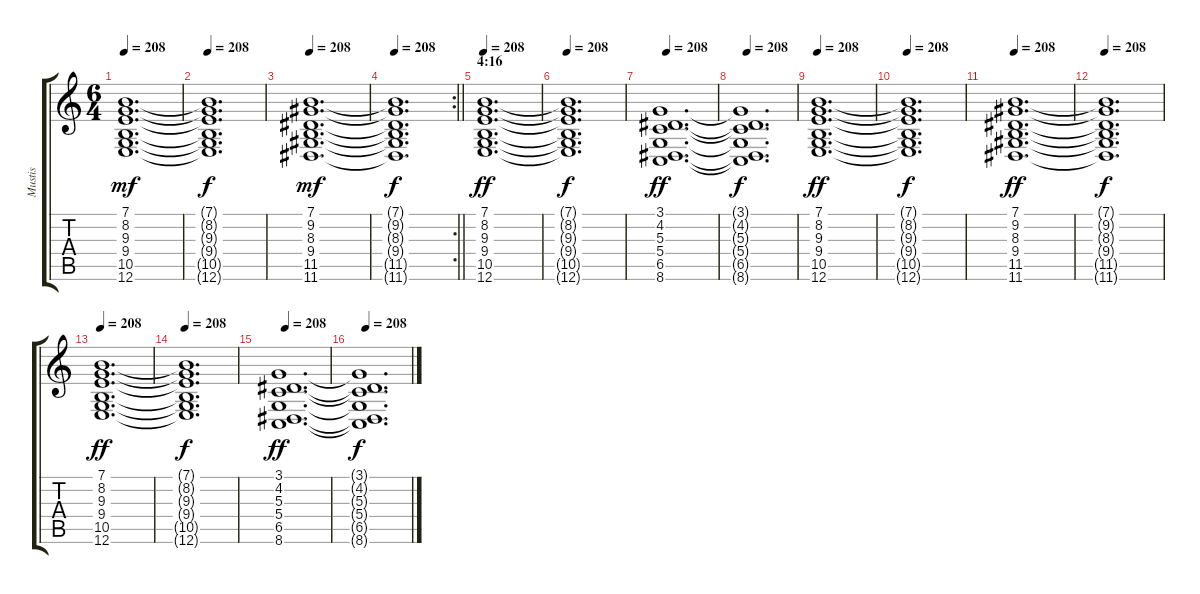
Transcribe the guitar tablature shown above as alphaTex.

\track ("Mustis" "Mustis") {instrument stringensemble1}
\staff {score tabs}
\tuning (E4 B3 G3 D3 A2 E2) {hide}
\ts (6 4)
\tempo 208
\clef g2
\ks c
(7.1 8.2 9.3 9.4 10.5 12.6).1{d dy mf} |
\tempo 208
(7.1{t} 8.2{t} 9.3{t} 9.4{t} 10.5{t} 12.6{t}).1{d dy f} |
\tempo 208
(7.1 9.2 8.3 9.4 11.5 11.6).1{d dy mf} |
\rc 2
\tempo 208
\barLineRight lightlight
(7.1{t} 9.2{t} 8.3{t} 9.4{t} 11.5{t} 11.6{t}).1{d dy f} |
\section ("" "4:16")
\tempo 208
(7.1 8.2 9.3 9.4 10.5 12.6).1{d dy ff} |
\tempo 208
(7.1{t} 8.2{t} 9.3{t} 9.4{t} 10.5{t} 12.6{t}).1{d dy f} |
\tempo 208
(3.1 4.2 5.3 5.4 6.5 8.6).1{d dy ff} |
\tempo 208
(3.1{t} 4.2{t} 5.3{t} 5.4{t} 6.5{t} 8.6{t}).1{d dy f} |
\tempo 208
(7.1 8.2 9.3 9.4 10.5 12.6).1{d dy ff} |
\tempo 208
(7.1{t} 8.2{t} 9.3{t} 9.4{t} 10.5{t} 12.6{t}).1{d dy f} |
\tempo 208
(7.1 9.2 8.3 9.4 11.5 11.6).1{d dy ff} |
\tempo 208
(7.1{t} 9.2{t} 8.3{t} 9.4{t} 11.5{t} 11.6{t}).1{d dy f} |
\tempo 208
(7.1 8.2 9.3 9.4 10.5 12.6).1{d dy ff} |
\tempo 208
(7.1{t} 8.2{t} 9.3{t} 9.4{t} 10.5{t} 12.6{t}).1{d dy f} |
\tempo 208
(3.1 4.2 5.3 5.4 6.5 8.6).1{d dy ff} |
\tempo 208
(3.1{t} 4.2{t} 5.3{t} 5.4{t} 6.5{t} 8.6{t}).1{d dy f}
